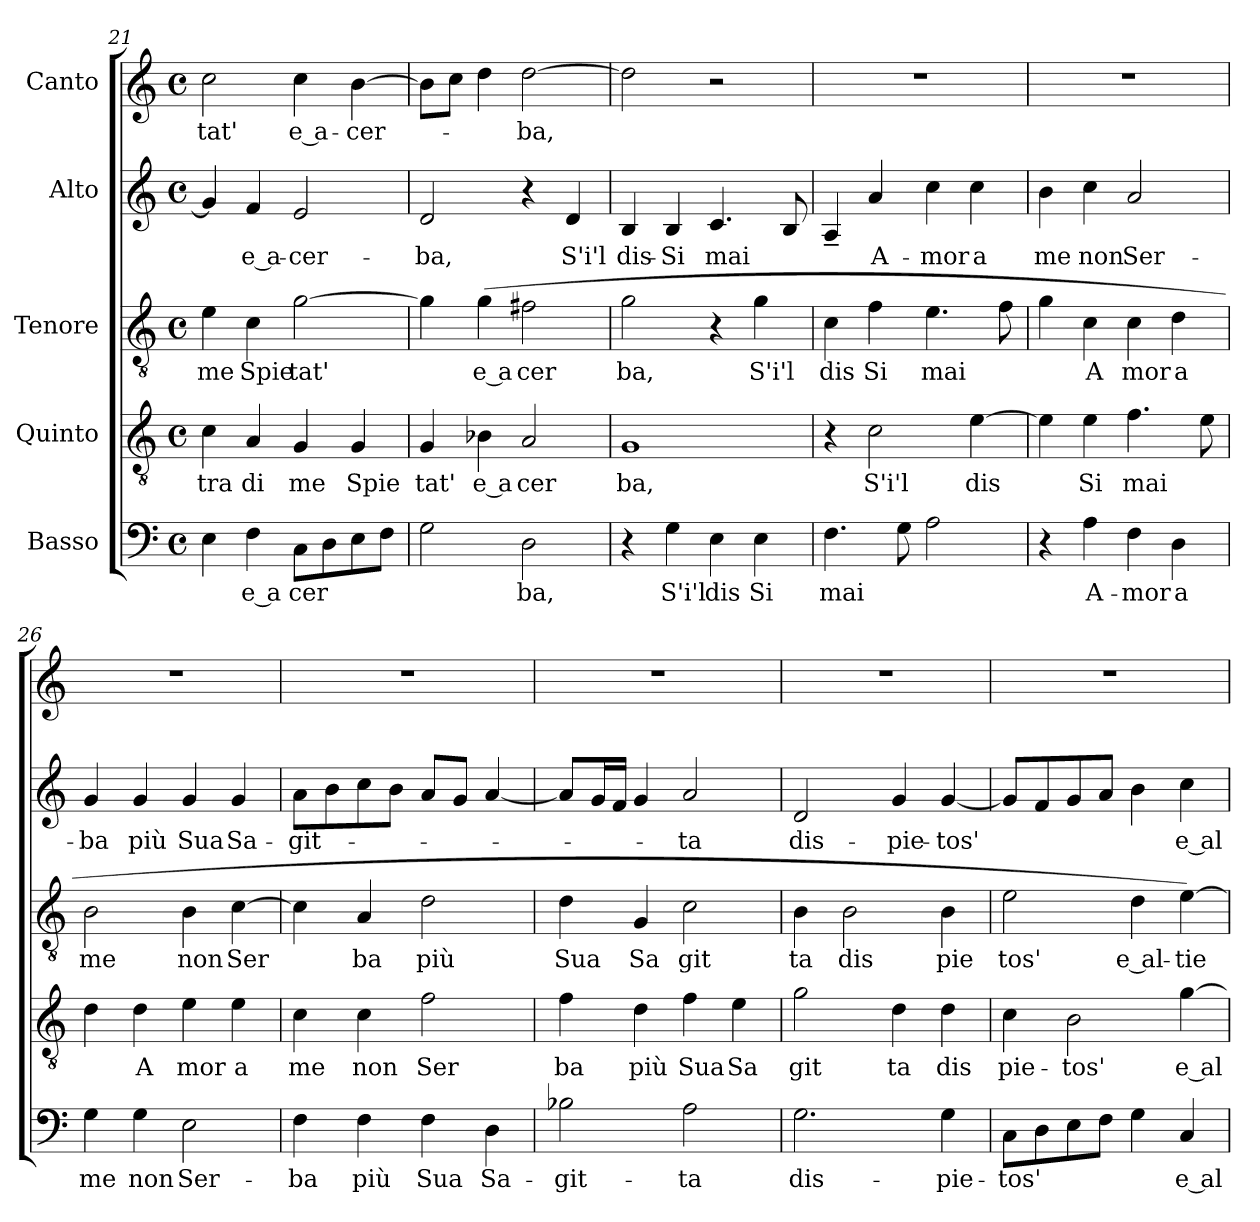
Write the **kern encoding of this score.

**kern	**text	**kern	**text	**kern	**text	**kern	**text	**kern	**text
*part5	*part5	*part4	*part4	*part3	*part3	*part2	*part2	*part1	*part1
*staff5	*staff5	*staff4	*staff4	*staff3	*staff3	*staff2	*staff2	*staff1	*staff1
*I"Basso	*	*I"Quinto	*	*I"Tenore	*	*I"Alto	*	*I"Canto	*
*clefF4	*	*clefGv2	*	*clefGv2	*	*clefG2	*	*clefG2	*
*	*	*	*	*	*	*k[]	*	*	*
*	*	*	*	*	*	*C:	*	*	*
*M4/4	*	*M4/4	*	*M4/4	*	*M4/4	*	*M4/4	*
*met(c)	*	*met(c)	*	*met(c)	*	*met(c)	*	*met(c)	*
=21	=21	=21	=21	=21	=21	=21	=21	=21	=21
!	!	!	!LO:LY:b:cj	!	!LO:LY:b:cj	!	!	!	!LO:LY:b:cj
4E\	.	4c\	tra	4e\	me	4g/]	.	2cc\	-tat'
!	!LO:LY:b:rj	!	!LO:LY:b:cj	!	!LO:LY:b:cj	!	!LO:LY:b:rj	!	!
4F\	e a	4A/	di	4c\	Spie	4f/	e a-	.	.
!	!LO:LY:b	!	!LO:LY:b:cj	!	!LO:LY:b	!	!LO:LY:b:cj	!	!LO:LY:b:rj
8C\L	cer	4G/	me	[>2g\	tat'	2e/	-cer-	4cc\	e a-
8D\	.	.	.	.	.	.	.	.	.
!	!	!	!LO:LY:b:cj	!	!	!	!	!	!LO:LY:b
8E\	.	4G/	Spie	.	.	.	.	[>4b\	-cer-
8F\J	.	.	.	.	.	.	.	.	.
=22	=22	=22	=22	=22	=22	=22	=22	=22	=22
!	!	!	!LO:LY:b:cj	!	!	!	!LO:LY:b:cj	!	!
2G\	.	4G/	tat'	4g\]	.	2d/	-ba,	8b\L]	.
.	.	.	.	.	.	.	.	8cc\J	.
!	!	!	!LO:LY:b:rj	!	!LO:LY:b:rj	!	!	!	!
.	.	4B-X\)	e a	(<4g\	e a	.	.	4dd\	.
!	!LO:LY:b:cj	!	!LO:LY:b:cj	!	!LO:LY:b:cj	!	!	!	!LO:LY:b
2D\	ba,	2A/	cer	2f#X\	cer	4r	.	[>2dd\	-ba,
!	!	!	!	!	!	!	!LO:LY:b:cj	!	!
.	.	.	.	.	.	4d/	S'i'l	.	.
=23	=23	=23	=23	=23	=23	=23	=23	=23	=23
!	!	!	!LO:LY:b:cj	!	!LO:LY:b:cj	!	!LO:LY:b:cj	!	!
4r	.	1G	ba,	2g\	ba,	4B/	dis-	2dd\]	.
!	!LO:LY:b:cj	!	!	!	!	!	!LO:LY:b:cj	!	!
4G\	S'i'l	.	.	.	.	4B/	-Si	.	.
!	!LO:LY:b:cj	!	!	!	!	!	!LO:LY:b	!	!
4E\	dis	.	.	4r	.	4.c/	mai	2r	.
!	!LO:LY:b:cj	!	!	!	!LO:LY:b:cj	!	!	!	!
4E\	Si	.	.	4g\	S'i'l	.	.	.	.
.	.	.	.	.	.	8B/	.	.	.
!!LO:LB:g=z
=24	=24	=24	=24	=24	=24	=24	=24	=24	=24
!	!LO:LY:b	!	!	!	!LO:LY:b:cj	!	!	!	!
4.F\	mai	4r	.	4c\	dis	4A~</	.	1r	.
!	!	!	!LO:LY:b:cj	!	!LO:LY:b:cj	!	!LO:LY:b:cj	!	!
.	.	2c\	S'i'l	4f\	Si	4a/	A-	.	.
8G\	.	.	.	.	.	.	.	.	.
!	!	!	!	!	!LO:LY:b	!	!LO:LY:b:cj	!	!
2A\	.	.	.	4.e\	mai	4cc\	-mor	.	.
!	!	!	!LO:LY:b	!	!	!	!LO:LY:b:cj	!	!
.	.	[>4e\	dis	.	.	4cc\	a	.	.
.	.	.	.	8f\	.	.	.	.	.
=25	=25	=25	=25	=25	=25	=25	=25	=25	=25
!	!	!	!	!	!	!	!LO:LY:b:cj	!	!
4r	.	4e\]	.	4g\	.	4b\	me	1r	.
!	!LO:LY:b:cj	!	!LO:LY:b:cj	!	!LO:LY:b:cj	!	!LO:LY:b:cj	!	!
4A\	A-	4e\	Si	4c\	A	4cc\	non	.	.
!	!LO:LY:b:cj	!	!LO:LY:b	!	!LO:LY:b:cj	!	!LO:LY:b:cj	!	!
4F\	-mor	4.f\	mai	4c\	mor	2a/	Ser-	.	.
!	!LO:LY:b:cj	!	!	!	!LO:LY:b:cj	!	!	!	!
4D\	a	.	.	4d\	a	.	.	.	.
.	.	8e\	.	.	.	.	.	.	.
=26	=26	=26	=26	=26	=26	=26	=26	=26	=26
!	!LO:LY:b:cj	!	!	!	!LO:LY:b:cj	!	!LO:LY:b:cj	!	!
4G\	me	4d\	.	2B\	me	4g/	-ba	1r	.
!	!LO:LY:b:cj	!	!LO:LY:b:cj	!	!	!	!LO:LY:b:cj	!	!
4G\	non	4d\	A	.	.	4g/	più	.	.
!	!LO:LY:b:cj	!	!LO:LY:b:cj	!	!LO:LY:b:cj	!	!LO:LY:b:cj	!	!
2E\	Ser-	4e\	mor	4B\	non	4g/	Sua	.	.
!	!	!	!LO:LY:b:cj	!	!LO:LY:b	!	!LO:LY:b:cj	!	!
.	.	4e\	a	[>4c\	Ser	4g/	Sa-	.	.
=27	=27	=27	=27	=27	=27	=27	=27	=27	=27
!	!LO:LY:b:cj	!	!LO:LY:b:cj	!	!	!	!LO:LY:b	!	!
4F\	-ba	4c\	me	4c\]	.	8a\L	-git-	1r	.
.	.	.	.	.	.	8b\	.	.	.
!	!LO:LY:b:cj	!	!LO:LY:b:cj	!	!LO:LY:b:cj	!	!	!	!
4F\	più	4c\	non	4A/	ba	8cc\	.	.	.
.	.	.	.	.	.	8b\J	.	.	.
!	!LO:LY:b:cj	!	!LO:LY:b:cj	!	!LO:LY:b:cj	!	!	!	!
4F\	Sua	2f\	Ser	2d\	più	8a/L	.	.	.
.	.	.	.	.	.	8g/J	.	.	.
!	!LO:LY:b:cj	!	!	!	!	!	!	!	!
4D\	Sa-	.	.	.	.	[<4a/	.	.	.
=28	=28	=28	=28	=28	=28	=28	=28	=28	=28
!	!LO:LY:b:cj	!	!LO:LY:b:cj	!	!LO:LY:b:cj	!	!	!	!
2B-X\	-git-	4f\	ba	4d\	Sua	8a/L]	.	1r	.
.	.	.	.	.	.	16g/	.	.	.
.	.	.	.	.	.	16f/J	.	.	.
!	!	!	!LO:LY:b:cj	!	!LO:LY:b:cj	!	!	!	!
.	.	4d\	più	4G/	Sa	4g/	.	.	.
!	!LO:LY:b:cj	!	!LO:LY:b:cj	!	!LO:LY:b:cj	!	!LO:LY:b:cj	!	!
2A\	-ta	4f\	Sua	2c\	git	2a/	-ta	.	.
!	!	!	!LO:LY:b:cj	!	!	!	!	!	!
.	.	4e\	Sa	.	.	.	.	.	.
=29	=29	=29	=29	=29	=29	=29	=29	=29	=29
!	!LO:LY:b:cj	!	!LO:LY:b:cj	!	!LO:LY:b:cj	!	!LO:LY:b:cj	!	!
2.G\	dis-	2g\	git	4B\	ta	2d/	dis-	1r	.
!	!	!	!	!	!LO:LY:b:cj	!	!	!	!
.	.	.	.	2B\	dis	.	.	.	.
!	!	!	!LO:LY:b:cj	!	!	!	!LO:LY:b:cj	!	!
.	.	4d\	ta	.	.	4g/	-pie-	.	.
!	!LO:LY:b:cj	!	!LO:LY:b:cj	!	!LO:LY:b:cj	!	!LO:LY:b	!	!
4G\	-pie-	4d\	dis	4B\	pie	[>4g/	-tos'	.	.
!!LO:LB:g=z
=30	=30	=30	=30	=30	=30	=30	=30	=30	=30
!	!LO:LY:b	!	!LO:LY:b:cj	!	!LO:LY:b:cj	!	!	!	!
8C\L	-tos'	4c\	pie-	2e\	tos'	8g/L]	.	1r	.
8D\	.	.	.	.	.	8f/	.	.	.
!	!	!	!LO:LY:b:cj	!	!	!	!	!	!
8E\	.	2B\	-tos'	.	.	8g/	.	.	.
8F\J	.	.	.	.	.	8a/J	.	.	.
!	!	!	!	!	!LO:LY:b:rj	!	!	!	!
4G\	.	.	.	4d\	e al-	4b\	.	.	.
!	!LO:LY:b:rj	!	!LO:LY:b:cj	!	!LO:LY:b	!	!LO:LY:b:rj	!	!
4C/	e al	[>4g\	e al-	[>4e\)	-tie-	(<4cc\	e al	.	.
=	=	=	=	=	=	=	=	=	=
*-	*-	*-	*-	*-	*-	*-	*-	*-	*-
